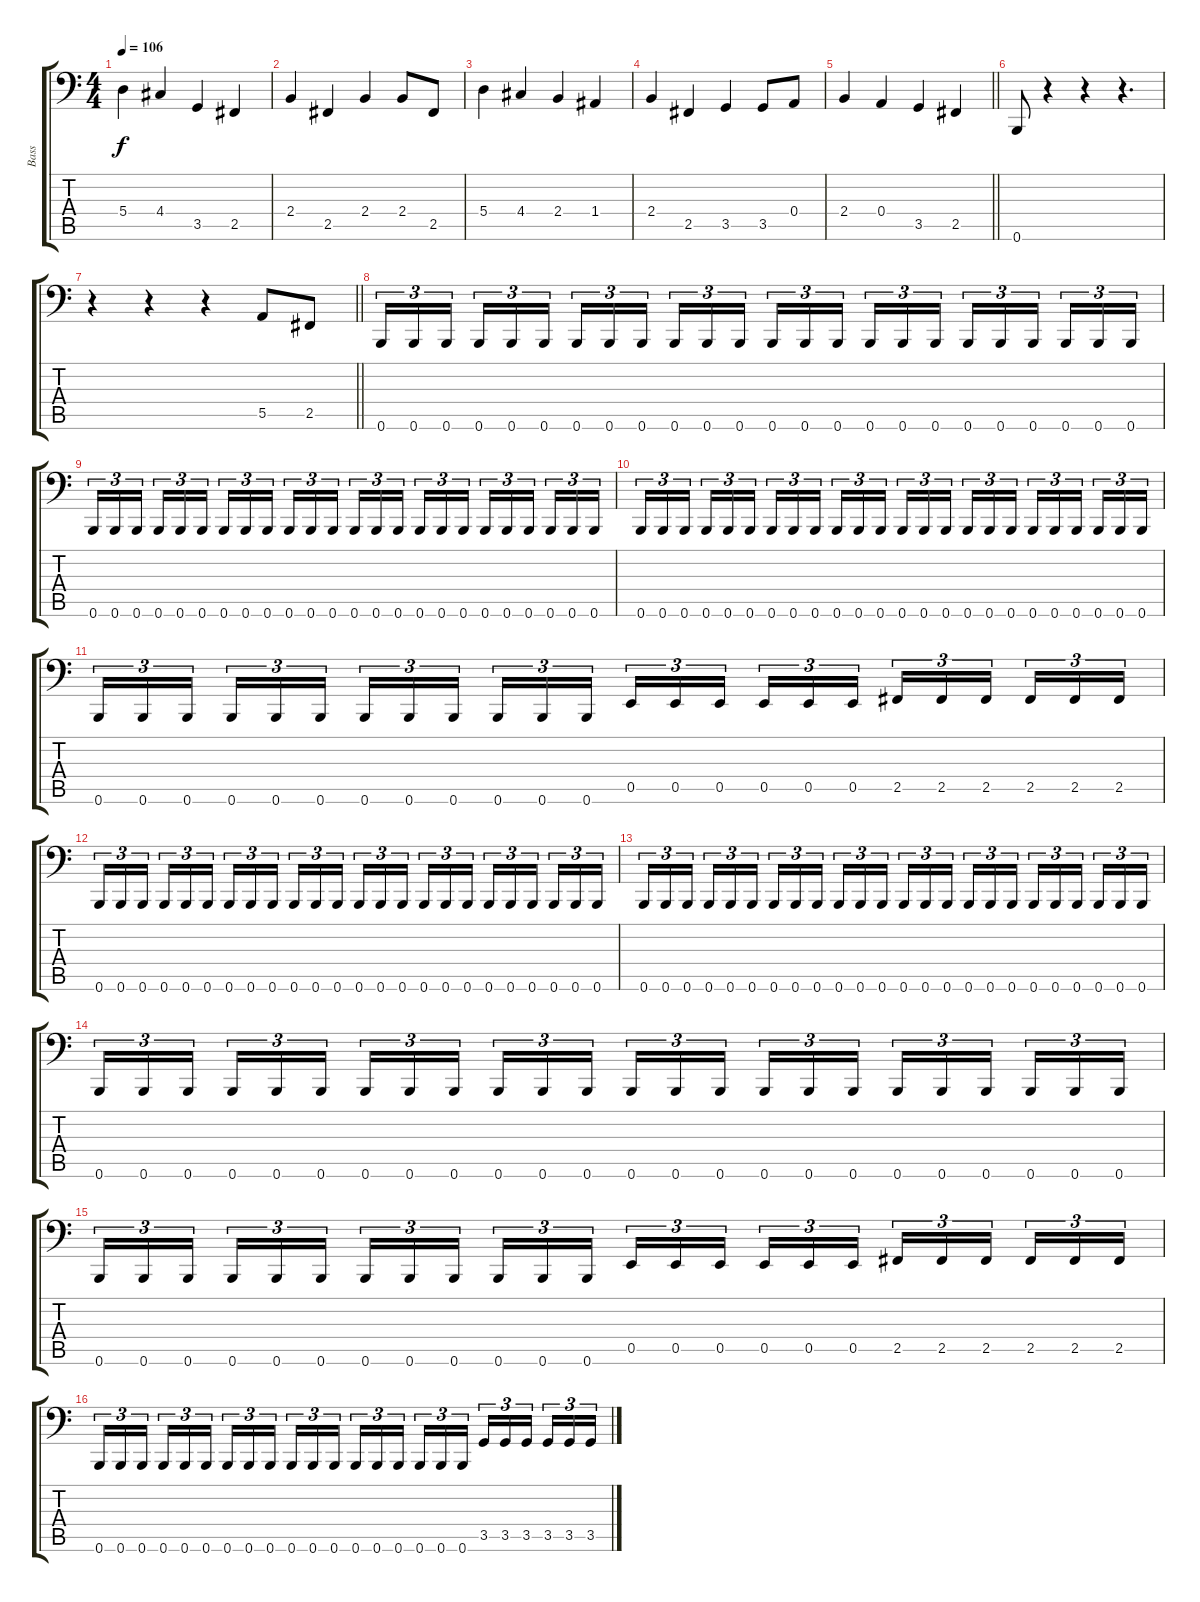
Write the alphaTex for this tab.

\track ("Bass" "Bass") {instrument electricbassfinger}
\staff {score tabs}
\tuning (C3 G2 D2 A1 E1 B0) {hide}
\ts (4 4)
\tempo 106
\clef f4
\ks c
5.4.4{dy f} 4.4.4 3.5.4 2.5.4 |
2.4.4 2.5.4 2.4.4 2.4.8 2.5.8 |
5.4.4 4.4.4 2.4.4 1.4.4 |
2.4.4 2.5.4 3.5.4 3.5.8 0.4.8 |
\barLineRight lightlight
2.4.4 0.4.4 3.5.4 2.5.4 |
\section ("" "")
0.6.8 r.4 r.4 r.4{d} |
\barLineRight lightlight
r.4 r.4 r.4 5.5.8 2.5.8 |
\section ("" "")
0.6.16{tu (3 2)} 0.6.16{tu (3 2)} 0.6.16{tu (3 2)} 0.6.16{tu (3 2)} 0.6.16{tu (3 2)} 0.6.16{tu (3 2)} 0.6.16{tu (3 2)} 0.6.16{tu (3 2)} 0.6.16{tu (3 2)} 0.6.16{tu (3 2)} 0.6.16{tu (3 2)} 0.6.16{tu (3 2)} 0.6.16{tu (3 2)} 0.6.16{tu (3 2)} 0.6.16{tu (3 2)} 0.6.16{tu (3 2)} 0.6.16{tu (3 2)} 0.6.16{tu (3 2)} 0.6.16{tu (3 2)} 0.6.16{tu (3 2)} 0.6.16{tu (3 2)} 0.6.16{tu (3 2)} 0.6.16{tu (3 2)} 0.6.16{tu (3 2)} |
0.6.16{tu (3 2)} 0.6.16{tu (3 2)} 0.6.16{tu (3 2)} 0.6.16{tu (3 2)} 0.6.16{tu (3 2)} 0.6.16{tu (3 2)} 0.6.16{tu (3 2)} 0.6.16{tu (3 2)} 0.6.16{tu (3 2)} 0.6.16{tu (3 2)} 0.6.16{tu (3 2)} 0.6.16{tu (3 2)} 0.6.16{tu (3 2)} 0.6.16{tu (3 2)} 0.6.16{tu (3 2)} 0.6.16{tu (3 2)} 0.6.16{tu (3 2)} 0.6.16{tu (3 2)} 0.6.16{tu (3 2)} 0.6.16{tu (3 2)} 0.6.16{tu (3 2)} 0.6.16{tu (3 2)} 0.6.16{tu (3 2)} 0.6.16{tu (3 2)} |
0.6.16{tu (3 2)} 0.6.16{tu (3 2)} 0.6.16{tu (3 2)} 0.6.16{tu (3 2)} 0.6.16{tu (3 2)} 0.6.16{tu (3 2)} 0.6.16{tu (3 2)} 0.6.16{tu (3 2)} 0.6.16{tu (3 2)} 0.6.16{tu (3 2)} 0.6.16{tu (3 2)} 0.6.16{tu (3 2)} 0.6.16{tu (3 2)} 0.6.16{tu (3 2)} 0.6.16{tu (3 2)} 0.6.16{tu (3 2)} 0.6.16{tu (3 2)} 0.6.16{tu (3 2)} 0.6.16{tu (3 2)} 0.6.16{tu (3 2)} 0.6.16{tu (3 2)} 0.6.16{tu (3 2)} 0.6.16{tu (3 2)} 0.6.16{tu (3 2)} |
0.6.16{tu (3 2)} 0.6.16{tu (3 2)} 0.6.16{tu (3 2)} 0.6.16{tu (3 2)} 0.6.16{tu (3 2)} 0.6.16{tu (3 2)} 0.6.16{tu (3 2)} 0.6.16{tu (3 2)} 0.6.16{tu (3 2)} 0.6.16{tu (3 2)} 0.6.16{tu (3 2)} 0.6.16{tu (3 2)} 0.5.16{tu (3 2)} 0.5.16{tu (3 2)} 0.5.16{tu (3 2)} 0.5.16{tu (3 2)} 0.5.16{tu (3 2)} 0.5.16{tu (3 2)} 2.5.16{tu (3 2)} 2.5.16{tu (3 2)} 2.5.16{tu (3 2)} 2.5.16{tu (3 2)} 2.5.16{tu (3 2)} 2.5.16{tu (3 2)} |
0.6.16{tu (3 2)} 0.6.16{tu (3 2)} 0.6.16{tu (3 2)} 0.6.16{tu (3 2)} 0.6.16{tu (3 2)} 0.6.16{tu (3 2)} 0.6.16{tu (3 2)} 0.6.16{tu (3 2)} 0.6.16{tu (3 2)} 0.6.16{tu (3 2)} 0.6.16{tu (3 2)} 0.6.16{tu (3 2)} 0.6.16{tu (3 2)} 0.6.16{tu (3 2)} 0.6.16{tu (3 2)} 0.6.16{tu (3 2)} 0.6.16{tu (3 2)} 0.6.16{tu (3 2)} 0.6.16{tu (3 2)} 0.6.16{tu (3 2)} 0.6.16{tu (3 2)} 0.6.16{tu (3 2)} 0.6.16{tu (3 2)} 0.6.16{tu (3 2)} |
0.6.16{tu (3 2)} 0.6.16{tu (3 2)} 0.6.16{tu (3 2)} 0.6.16{tu (3 2)} 0.6.16{tu (3 2)} 0.6.16{tu (3 2)} 0.6.16{tu (3 2)} 0.6.16{tu (3 2)} 0.6.16{tu (3 2)} 0.6.16{tu (3 2)} 0.6.16{tu (3 2)} 0.6.16{tu (3 2)} 0.6.16{tu (3 2)} 0.6.16{tu (3 2)} 0.6.16{tu (3 2)} 0.6.16{tu (3 2)} 0.6.16{tu (3 2)} 0.6.16{tu (3 2)} 0.6.16{tu (3 2)} 0.6.16{tu (3 2)} 0.6.16{tu (3 2)} 0.6.16{tu (3 2)} 0.6.16{tu (3 2)} 0.6.16{tu (3 2)} |
0.6.16{tu (3 2)} 0.6.16{tu (3 2)} 0.6.16{tu (3 2)} 0.6.16{tu (3 2)} 0.6.16{tu (3 2)} 0.6.16{tu (3 2)} 0.6.16{tu (3 2)} 0.6.16{tu (3 2)} 0.6.16{tu (3 2)} 0.6.16{tu (3 2)} 0.6.16{tu (3 2)} 0.6.16{tu (3 2)} 0.6.16{tu (3 2)} 0.6.16{tu (3 2)} 0.6.16{tu (3 2)} 0.6.16{tu (3 2)} 0.6.16{tu (3 2)} 0.6.16{tu (3 2)} 0.6.16{tu (3 2)} 0.6.16{tu (3 2)} 0.6.16{tu (3 2)} 0.6.16{tu (3 2)} 0.6.16{tu (3 2)} 0.6.16{tu (3 2)} |
0.6.16{tu (3 2)} 0.6.16{tu (3 2)} 0.6.16{tu (3 2)} 0.6.16{tu (3 2)} 0.6.16{tu (3 2)} 0.6.16{tu (3 2)} 0.6.16{tu (3 2)} 0.6.16{tu (3 2)} 0.6.16{tu (3 2)} 0.6.16{tu (3 2)} 0.6.16{tu (3 2)} 0.6.16{tu (3 2)} 0.5.16{tu (3 2)} 0.5.16{tu (3 2)} 0.5.16{tu (3 2)} 0.5.16{tu (3 2)} 0.5.16{tu (3 2)} 0.5.16{tu (3 2)} 2.5.16{tu (3 2)} 2.5.16{tu (3 2)} 2.5.16{tu (3 2)} 2.5.16{tu (3 2)} 2.5.16{tu (3 2)} 2.5.16{tu (3 2)} |
0.6.16{tu (3 2)} 0.6.16{tu (3 2)} 0.6.16{tu (3 2)} 0.6.16{tu (3 2)} 0.6.16{tu (3 2)} 0.6.16{tu (3 2)} 0.6.16{tu (3 2)} 0.6.16{tu (3 2)} 0.6.16{tu (3 2)} 0.6.16{tu (3 2)} 0.6.16{tu (3 2)} 0.6.16{tu (3 2)} 0.6.16{tu (3 2)} 0.6.16{tu (3 2)} 0.6.16{tu (3 2)} 0.6.16{tu (3 2)} 0.6.16{tu (3 2)} 0.6.16{tu (3 2)} 3.5.16{tu (3 2)} 3.5.16{tu (3 2)} 3.5.16{tu (3 2)} 3.5.16{tu (3 2)} 3.5.16{tu (3 2)} 3.5.16{tu (3 2)}
